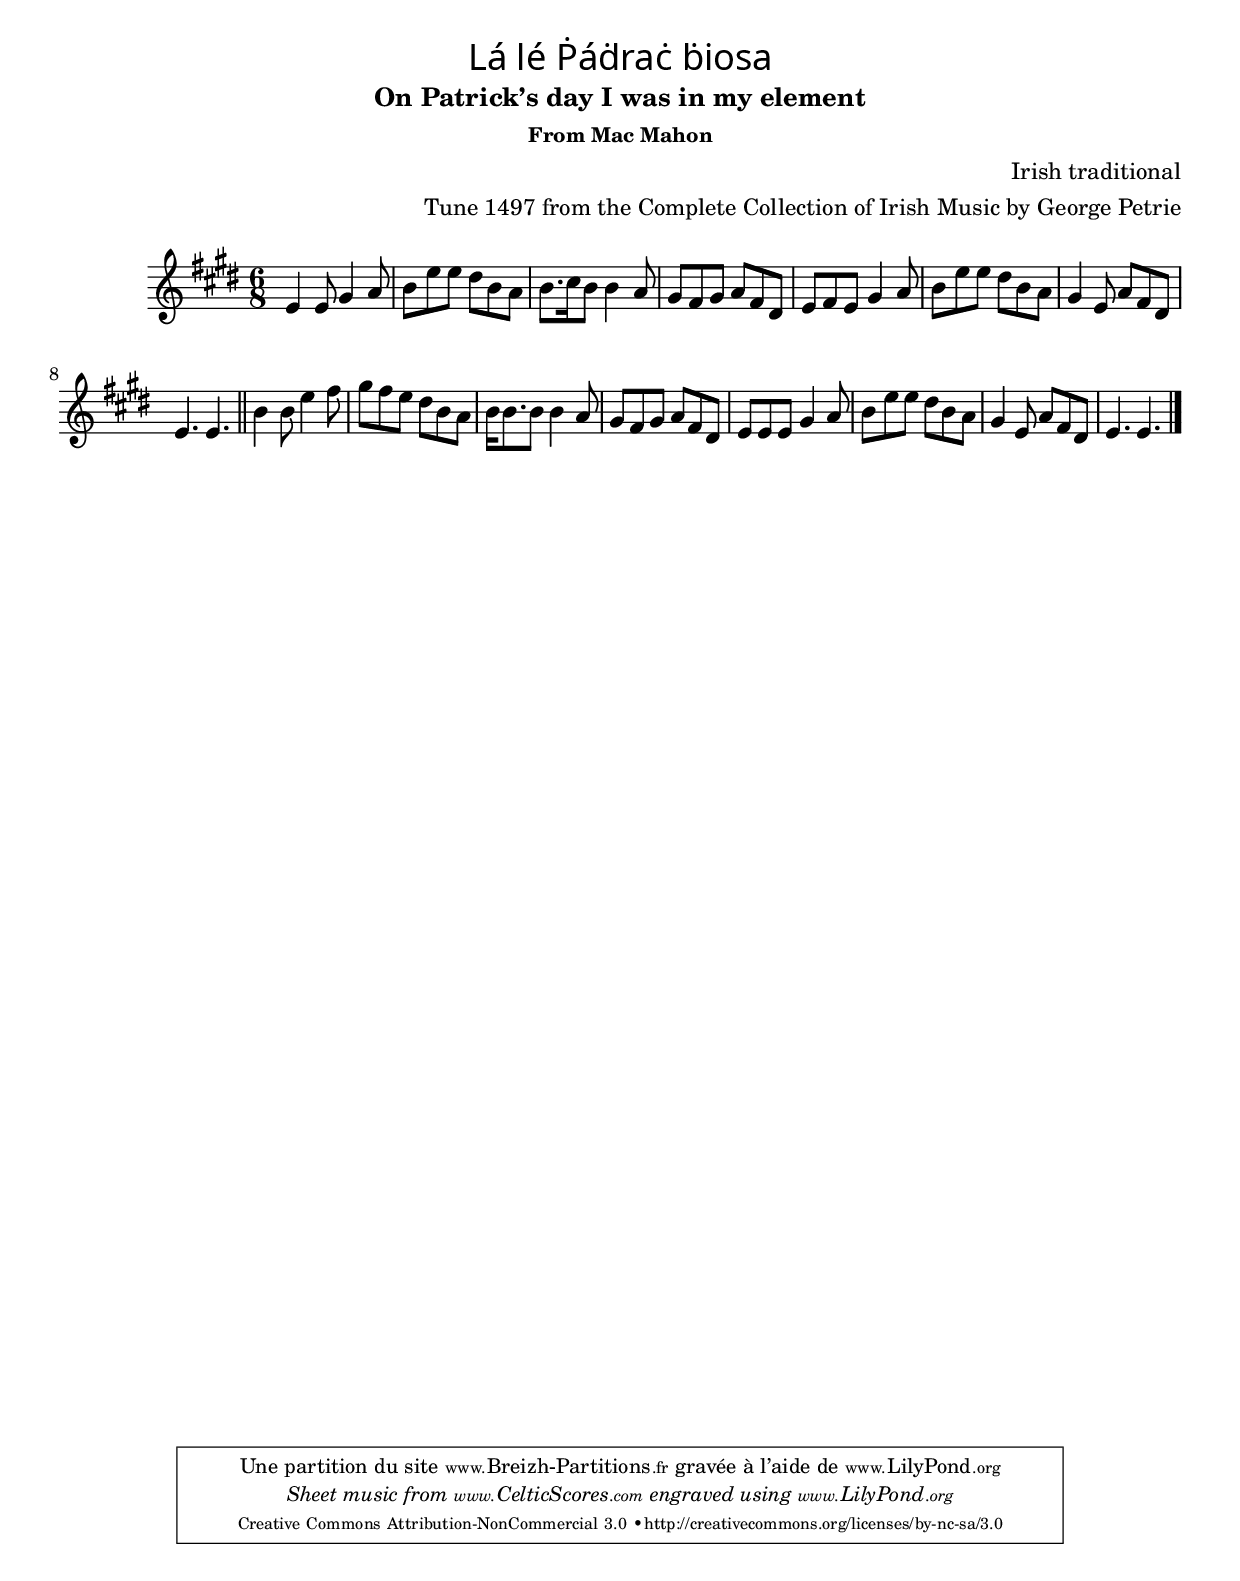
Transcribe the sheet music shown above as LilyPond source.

% Noted by George Petrie, LL.D., R.H.A. (1789−1866)
% Edited from the original manuscripts by Charles Villiers Standford (1902)
% Transcripted by Breizh Partitions (2013)
% http://www.breizh-partitions.fr

\version "2.14.2"

\paper {
	top-margin = 2 \cm
	bottom-margin = 2 \cm
}

\header {
title = \markup { \override #'(font-name . "Gadelica") "Lá lé Ṗáḋraċ ḃiosa" }
% Lá lé Ṗáꝺꞃaċ ḃioꞅa
subtitle = "On Patrick’s day I was in my element"
subsubtitle = "From Mac Mahon"
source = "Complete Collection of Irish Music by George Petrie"
arranger = "Tune 1497 from the Complete Collection of Irish Music by George Petrie"
% instrument = "Fiddle"
composer = "Irish traditional"
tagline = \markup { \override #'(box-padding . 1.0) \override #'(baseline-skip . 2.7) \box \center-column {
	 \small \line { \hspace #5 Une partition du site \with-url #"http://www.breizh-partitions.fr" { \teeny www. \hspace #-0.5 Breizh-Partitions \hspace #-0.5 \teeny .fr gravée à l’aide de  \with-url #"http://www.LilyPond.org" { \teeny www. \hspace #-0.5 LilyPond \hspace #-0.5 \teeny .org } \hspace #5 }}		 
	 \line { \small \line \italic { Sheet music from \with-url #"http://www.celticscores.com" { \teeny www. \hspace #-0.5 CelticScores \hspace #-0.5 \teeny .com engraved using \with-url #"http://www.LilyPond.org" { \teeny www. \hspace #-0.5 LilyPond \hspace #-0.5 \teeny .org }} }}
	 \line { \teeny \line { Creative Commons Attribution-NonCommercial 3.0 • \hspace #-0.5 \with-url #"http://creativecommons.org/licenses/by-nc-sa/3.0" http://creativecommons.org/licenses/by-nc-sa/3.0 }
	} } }
}


main = {
 	\tempo 4. = 80
%  	\tempo "Andante"
 	\once \override Score.MetronomeMark #'transparent = ##t

	
	e4 e8 gis4 a8
	|
        b8 e' e' dis' b a
	|
	b8. cis'16 b8 b4 a8
	|
	gis8 fis gis a fis dis
	|
	
	e8 fis e gis4 a8
	|
	b8 e' e' dis' b a
        |
        gis4 e8 a fis dis
        |
         e4. e
        \bar "||"
        
        b4 b8 e'4 fis'8
        |
         gis'8 fis' e' dis' b a
        |
	b16 b8. b8 b4 a8
        |
        gis8 fis gis a fis dis
        | 
        
        e8 e e gis4 a8
        |
         b8 e' e' dis' b a
        |
        gis4 e8 a fis dis
        |
         e4. e
	
	\bar "|."
	
}



\score  {
\new Staff  <<
    \time 6/8  
    \clef "G"
    \key e \major
    \set Staff.midiInstrument = "violin"
	\transpose a a'{
    \main
}
>>

\layout  { }
\midi  { }
}
